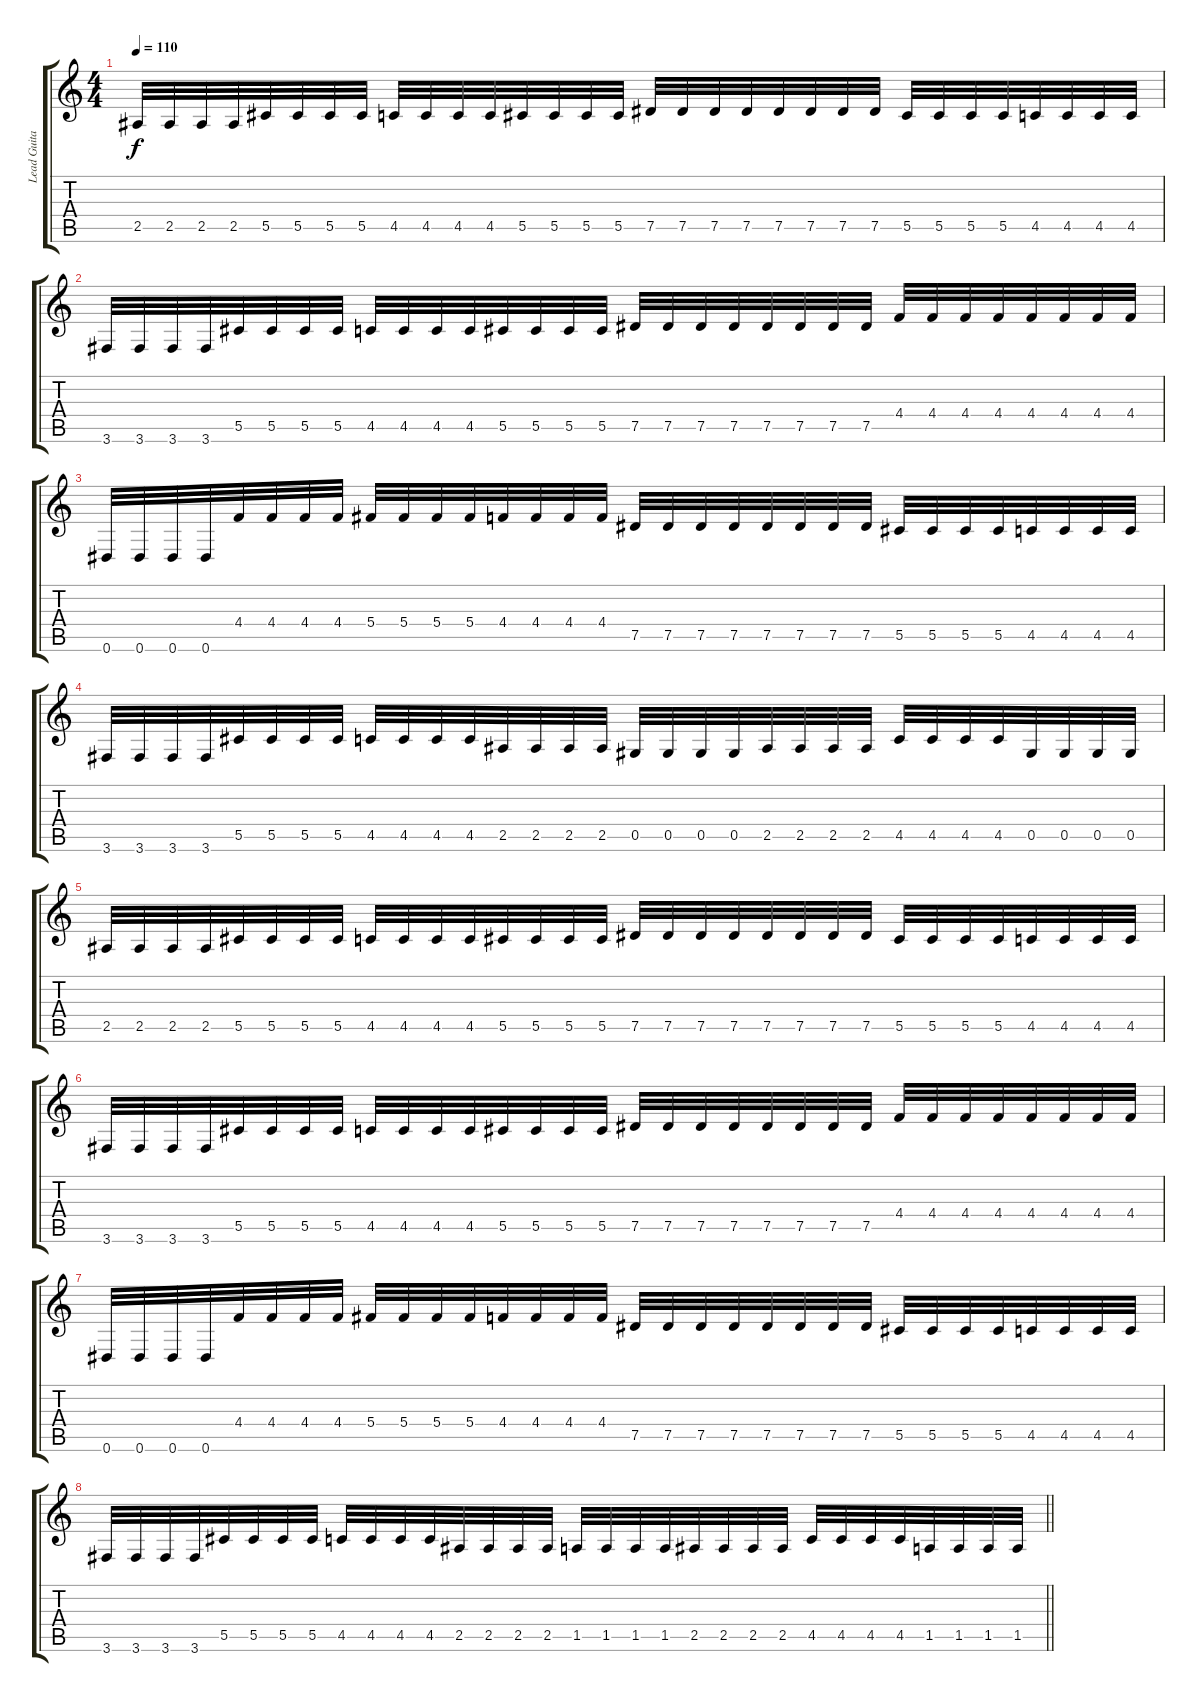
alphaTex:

\track ("Lead Guitar - Riku" "Lead Guita") {instrument distortionguitar}
\staff {score tabs}
\tuning (Eb4 Bb3 Gb3 Db3 Ab2 Eb2) {hide}
\ts (4 4)
\tempo 110
\clef g2
\ks c
2.5.32{dy f volume 15} 2.5.32 2.5.32 2.5.32 5.5.32 5.5.32 5.5.32 5.5.32 4.5.32 4.5.32 4.5.32 4.5.32 5.5.32 5.5.32 5.5.32 5.5.32 7.5.32 7.5.32 7.5.32 7.5.32 7.5.32 7.5.32 7.5.32 7.5.32 5.5.32 5.5.32 5.5.32 5.5.32 4.5.32 4.5.32 4.5.32 4.5.32 |
3.6.32 3.6.32 3.6.32 3.6.32 5.5.32 5.5.32 5.5.32 5.5.32 4.5.32 4.5.32 4.5.32 4.5.32 5.5.32 5.5.32 5.5.32 5.5.32 7.5.32 7.5.32 7.5.32 7.5.32 7.5.32 7.5.32 7.5.32 7.5.32 4.4.32 4.4.32 4.4.32 4.4.32 4.4.32 4.4.32 4.4.32 4.4.32 |
0.6.32 0.6.32 0.6.32 0.6.32 4.4.32 4.4.32 4.4.32 4.4.32 5.4.32 5.4.32 5.4.32 5.4.32 4.4.32 4.4.32 4.4.32 4.4.32 7.5.32 7.5.32 7.5.32 7.5.32 7.5.32 7.5.32 7.5.32 7.5.32 5.5.32 5.5.32 5.5.32 5.5.32 4.5.32 4.5.32 4.5.32 4.5.32 |
3.6.32 3.6.32 3.6.32 3.6.32 5.5.32 5.5.32 5.5.32 5.5.32 4.5.32 4.5.32 4.5.32 4.5.32 2.5.32 2.5.32 2.5.32 2.5.32 0.5.32 0.5.32 0.5.32 0.5.32 2.5.32 2.5.32 2.5.32 2.5.32 4.5.32 4.5.32 4.5.32 4.5.32 0.5.32 0.5.32 0.5.32 0.5.32 |
2.5.32 2.5.32 2.5.32 2.5.32 5.5.32 5.5.32 5.5.32 5.5.32 4.5.32 4.5.32 4.5.32 4.5.32 5.5.32 5.5.32 5.5.32 5.5.32 7.5.32 7.5.32 7.5.32 7.5.32 7.5.32 7.5.32 7.5.32 7.5.32 5.5.32 5.5.32 5.5.32 5.5.32 4.5.32 4.5.32 4.5.32 4.5.32 |
3.6.32 3.6.32 3.6.32 3.6.32 5.5.32 5.5.32 5.5.32 5.5.32 4.5.32 4.5.32 4.5.32 4.5.32 5.5.32 5.5.32 5.5.32 5.5.32 7.5.32 7.5.32 7.5.32 7.5.32 7.5.32 7.5.32 7.5.32 7.5.32 4.4.32 4.4.32 4.4.32 4.4.32 4.4.32 4.4.32 4.4.32 4.4.32 |
0.6.32 0.6.32 0.6.32 0.6.32 4.4.32 4.4.32 4.4.32 4.4.32 5.4.32 5.4.32 5.4.32 5.4.32 4.4.32 4.4.32 4.4.32 4.4.32 7.5.32 7.5.32 7.5.32 7.5.32 7.5.32 7.5.32 7.5.32 7.5.32 5.5.32 5.5.32 5.5.32 5.5.32 4.5.32 4.5.32 4.5.32 4.5.32 |
\barLineRight lightlight
3.6.32 3.6.32 3.6.32 3.6.32 5.5.32 5.5.32 5.5.32 5.5.32 4.5.32 4.5.32 4.5.32 4.5.32 2.5.32 2.5.32 2.5.32 2.5.32 1.5.32 1.5.32 1.5.32 1.5.32 2.5.32 2.5.32 2.5.32 2.5.32 4.5.32 4.5.32 4.5.32 4.5.32 1.5.32 1.5.32 1.5.32 1.5.32
